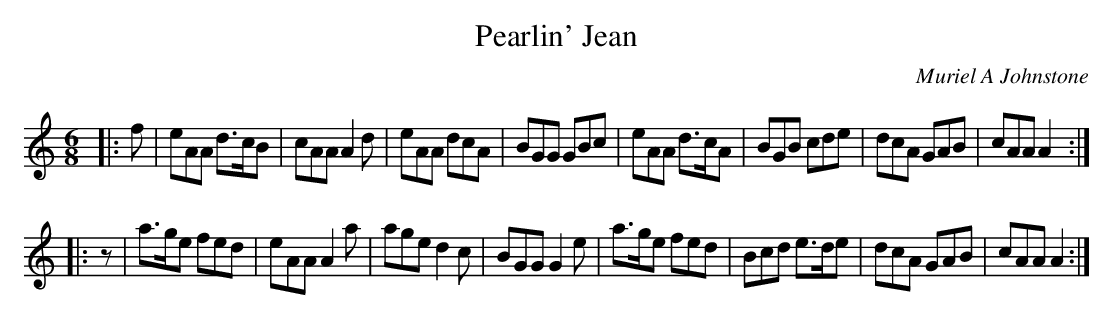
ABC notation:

X:1
T: Pearlin' Jean
C:Muriel A Johnstone
K:Am
M:6/8
L:1/16
|: f2 | e2A2A2 d3cB2 | c2A2A2 A4d2 | e2A2A2 d2c2A2 | B2G2G2 G2B2c2 |\
e2A2A2 d3cA2 | B2G2B2 c2d2e2 | d2c2A2 G2A2B2 | c2A2A2 A4 :|
|: z2 | a3ge2 f2e2d2 | e2A2A2 A4a2 | a2g2e2 d4c2 | B2G2G2 G4e2 |\
a3ge2 f2e2d2 | B2c2d2 e3de2 | d2c2A2 G2A2B2 | c2A2A2 A4 :|
